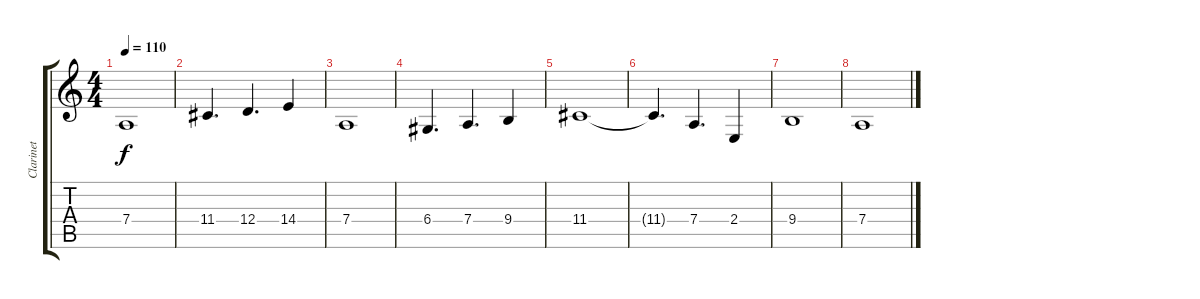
\track ("Clarinet" "Clarinet") {instrument clarinet}
\staff {score tabs}
\tuning (E4 B3 G3 D3 A2 E2) {hide}
\ts (4 4)
\tempo 110
\clef g2
\ks c
7.4.1{dy f} |
11.4.4{d} 12.4.4{d} 14.4.4 |
7.4.1 |
6.4.4{d} 7.4.4{d} 9.4.4 |
11.4.1 |
11.4{t}.4{d} 7.4.4{d} 2.4.4 |
9.4.1 |
7.4.1
